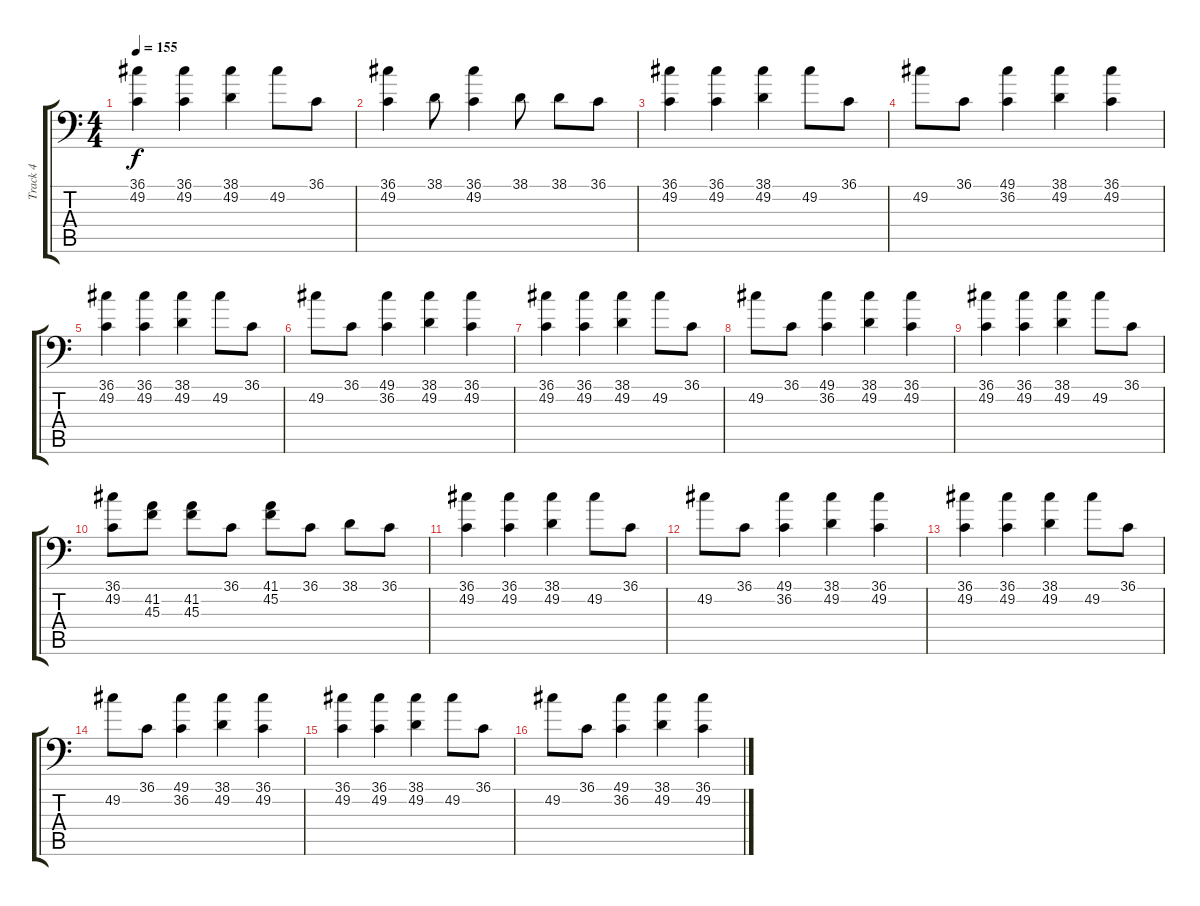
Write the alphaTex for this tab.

\track ("Track 4" "Track 4") {instrument acousticgrandpiano}
\staff {score tabs}
\tuning (C-1 C-1 C-1 C-1 C-1 C-1) {hide}
\ts (4 4)
\tempo 155
\clef f4
\ks c
(36.1 49.2).4{dy f} (36.1 49.2).4 (38.1 49.2).4 49.2.8 36.1.8 |
(36.1 49.2).4 38.1.8 (36.1 49.2).4 38.1.8 38.1.8 36.1.8 |
(36.1 49.2).4 (36.1 49.2).4 (38.1 49.2).4 49.2.8 36.1.8 |
49.2.8 36.1.8 (49.1 36.2).4 (38.1 49.2).4 (36.1 49.2).4 |
(36.1 49.2).4 (36.1 49.2).4 (38.1 49.2).4 49.2.8 36.1.8 |
49.2.8 36.1.8 (49.1 36.2).4 (38.1 49.2).4 (36.1 49.2).4 |
(36.1 49.2).4 (36.1 49.2).4 (38.1 49.2).4 49.2.8 36.1.8 |
49.2.8 36.1.8 (49.1 36.2).4 (38.1 49.2).4 (36.1 49.2).4 |
(36.1 49.2).4 (36.1 49.2).4 (38.1 49.2).4 49.2.8 36.1.8 |
(36.1 49.2).8 (41.2 45.3).8 (41.2 45.3).8 36.1.8 (41.1 45.2).8 36.1.8 38.1.8 36.1.8 |
(36.1 49.2).4 (36.1 49.2).4 (38.1 49.2).4 49.2.8 36.1.8 |
49.2.8 36.1.8 (49.1 36.2).4 (38.1 49.2).4 (36.1 49.2).4 |
(36.1 49.2).4 (36.1 49.2).4 (38.1 49.2).4 49.2.8 36.1.8 |
49.2.8 36.1.8 (49.1 36.2).4 (38.1 49.2).4 (36.1 49.2).4 |
(36.1 49.2).4 (36.1 49.2).4 (38.1 49.2).4 49.2.8 36.1.8 |
49.2.8 36.1.8 (49.1 36.2).4 (38.1 49.2).4 (36.1 49.2).4
